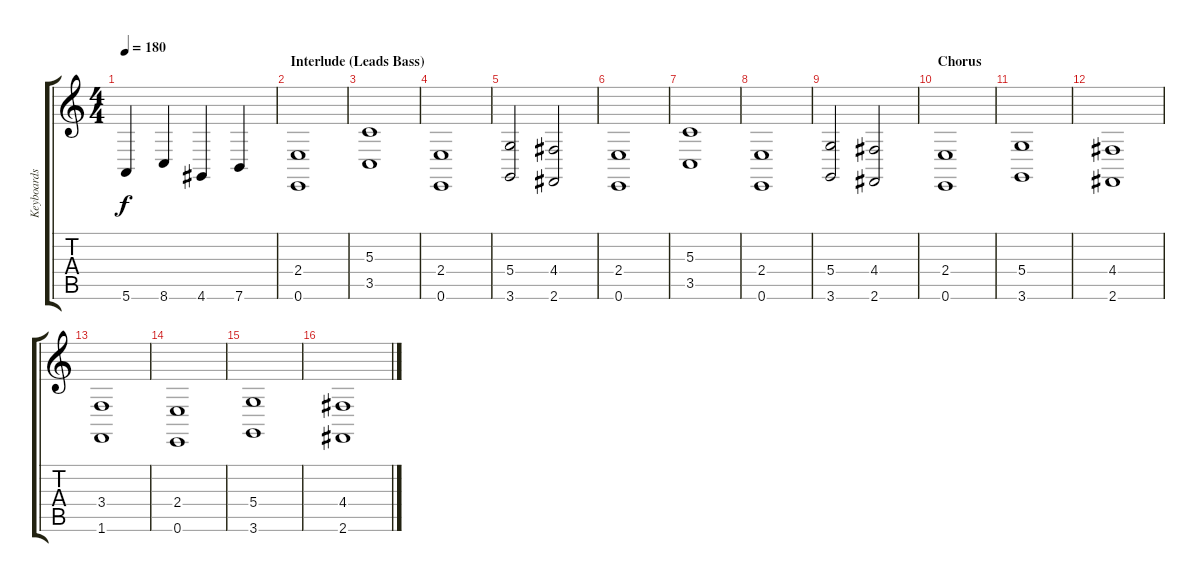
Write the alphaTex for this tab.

\track ("Keyboards (Gorelych)" "Keyboards ") {instrument stringensemble1}
\staff {score tabs}
\tuning (E4 B3 G3 D3 A2 E2) {hide}
\ts (4 4)
\tempo 180
\clef g2
\ks c
5.6.4{dy f} 8.6.4 4.6.4 7.6.4 |
\section ("" "Interlude (Leads Bass)")
(2.4 0.6).1 |
(5.3 3.5).1 |
(2.4 0.6).1 |
(5.4 3.6).2 (4.4 2.6).2 |
(2.4 0.6).1 |
(5.3 3.5).1 |
(2.4 0.6).1 |
(5.4 3.6).2 (4.4 2.6).2 |
\section ("" "Chorus")
(2.4 0.6).1 |
(5.4 3.6).1 |
(4.4 2.6).1 |
(3.4 1.6).1 |
(2.4 0.6).1 |
(5.4 3.6).1 |
(4.4 2.6).1
